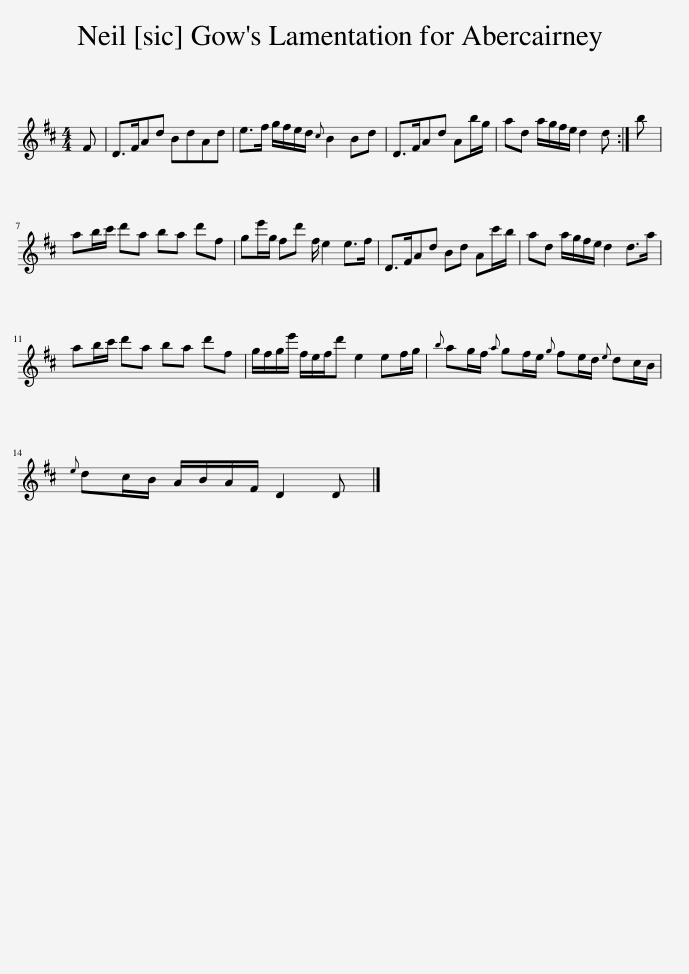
X:1
L:1/8
M:4/4
I:linebreak $
K:D
V:1 treble
V:1
 F | D>FAd BdAd | e>f g/f/e/d/{c} B2 Bd | D>FAd Ab/g/ | ad a/g/f/e/ d2 d :| %5
 b |$ ab/c'/ d'a ba d'f | ge'/g/ fd' f/ e2 e>f | D>FAd Bd Ac'/b/ | ad a/g/f/e/ d2 d>a |$ %10
 ab/c'/ d'a ba d'f | g/f/g/e'/ f/e/f/d' e2 ef/g/ |{b} ag/f/{a} gf/e/{g} fe/d/{e} dc/B/ |${e} dc/B/ A/B/A/F/ D2 D |] %14
